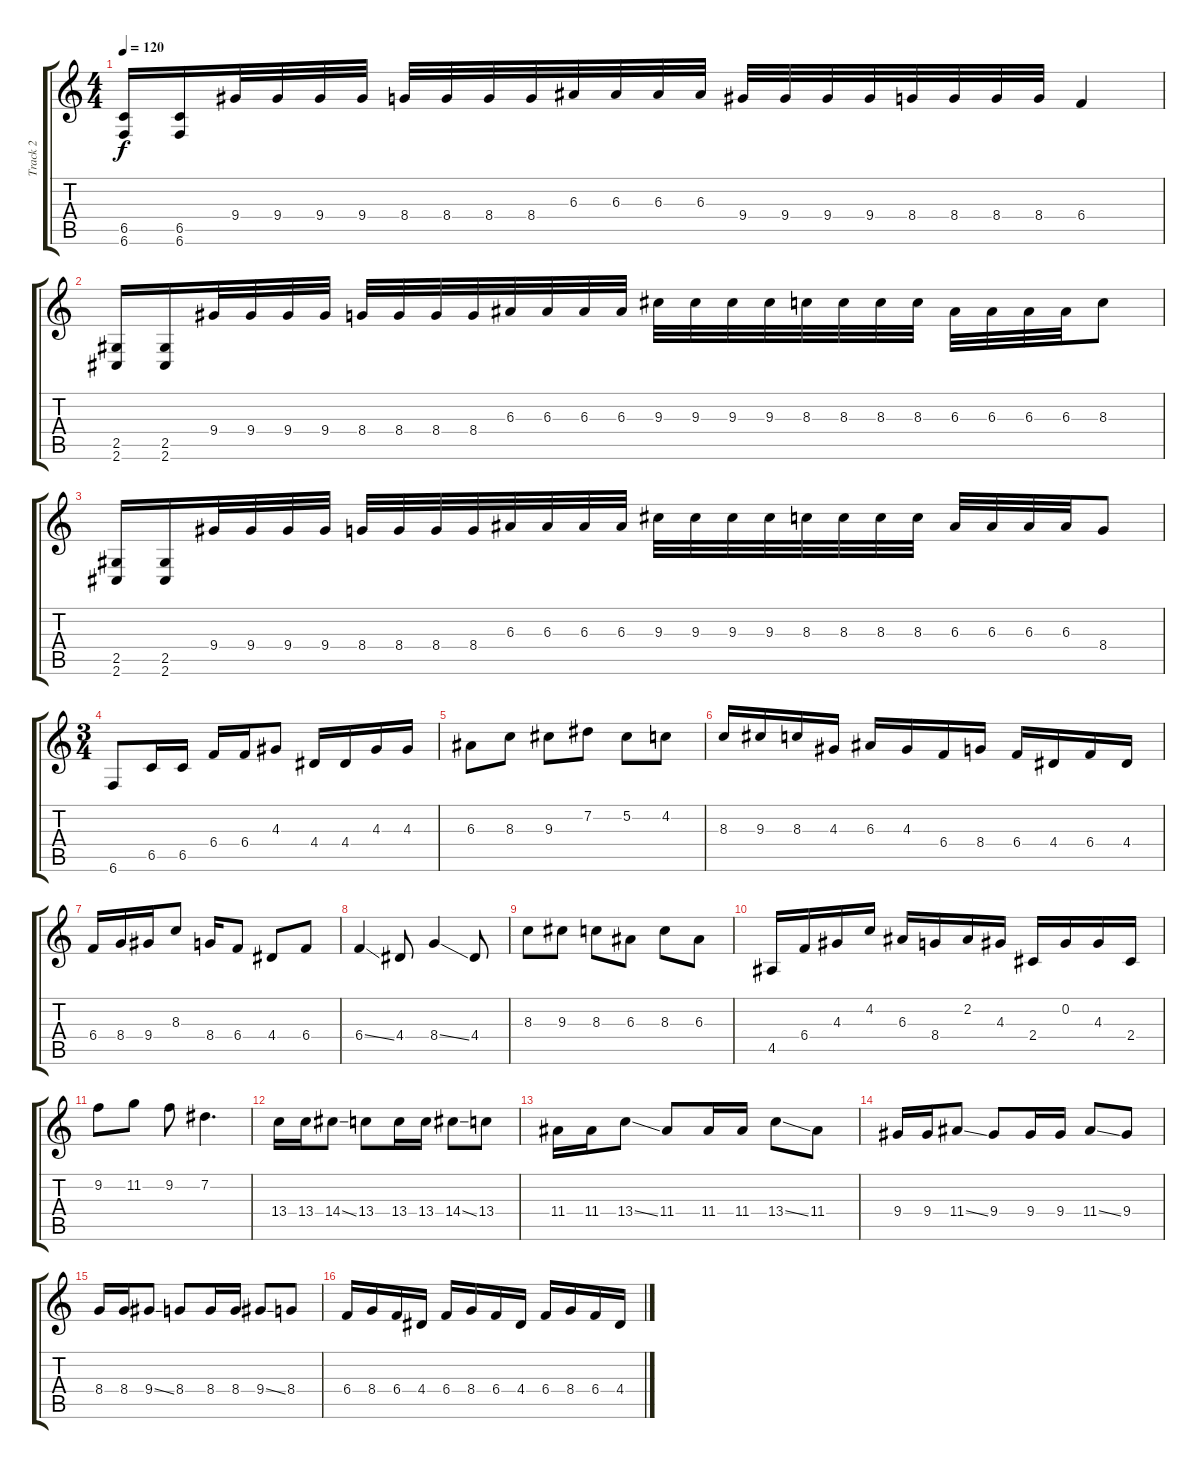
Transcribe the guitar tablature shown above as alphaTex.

\track ("Track 2" "Track 2") {instrument distortionguitar}
\staff {score tabs}
\tuning (Db4 Ab3 E3 B2 Gb2 B1) {hide}
\ts (4 4)
\tempo 120
\clef g2
\ks c
(6.5 6.6).16{dy f} (6.5 6.6).16 9.4.32 9.4.32 9.4.32 9.4.32 8.4.32 8.4.32 8.4.32 8.4.32 6.3.32 6.3.32 6.3.32 6.3.32 9.4.32 9.4.32 9.4.32 9.4.32 8.4.32 8.4.32 8.4.32 8.4.32 6.4.4 |
(2.5 2.6).16 (2.5 2.6).16 9.4.32 9.4.32 9.4.32 9.4.32 8.4.32 8.4.32 8.4.32 8.4.32 6.3.32 6.3.32 6.3.32 6.3.32 9.3.32 9.3.32 9.3.32 9.3.32 8.3.32 8.3.32 8.3.32 8.3.32 6.3.32 6.3.32 6.3.32 6.3.32 8.3.8 |
(2.5 2.6).16 (2.5 2.6).16 9.4.32 9.4.32 9.4.32 9.4.32 8.4.32 8.4.32 8.4.32 8.4.32 6.3.32 6.3.32 6.3.32 6.3.32 9.3.32 9.3.32 9.3.32 9.3.32 8.3.32 8.3.32 8.3.32 8.3.32 6.3.32 6.3.32 6.3.32 6.3.32 8.4.8 |
\ts (3 4)
6.6.8 6.5.16 6.5.16 6.4.16 6.4.16 4.3.8 4.4.16 4.4.16 4.3.16 4.3.16 |
6.3.8 8.3.8 9.3.8 7.2.8 5.2.8 4.2.8 |
8.3.16 9.3.16 8.3.16 4.3.16 6.3.16 4.3.16 6.4.16 8.4.16 6.4.16 4.4.16 6.4.16 4.4.16 |
6.4.16 8.4.16 9.4.16 8.3.8 8.4.16 6.4.8 4.4.8 6.4.8 |
6.4{ss}.4 4.4.8 8.4{ss}.4 4.4.8 |
8.3.8 9.3.8 8.3.8 6.3.8 8.3.8 6.3.8 |
4.5.16 6.4.16 4.3.16 4.2.16 6.3.16 8.4.16 2.2.16 4.3.16 2.4.16 0.2.16 4.3.16 2.4.16 |
9.2.8 11.2.8 9.2.8 7.2.4{d} |
13.4.16 13.4.16 14.4{ss}.8 13.4.8 13.4.16 13.4.16 14.4{ss}.8 13.4.8 |
11.4.16 11.4.16 13.4{ss}.8 11.4.8 11.4.16 11.4.16 13.4{ss}.8 11.4.8 |
9.4.16 9.4.16 11.4{ss}.8 9.4.8 9.4.16 9.4.16 11.4{ss}.8 9.4.8 |
8.4.16 8.4.16 9.4{ss}.8 8.4.8 8.4.16 8.4.16 9.4{ss}.8 8.4.8 |
6.4.16 8.4.16 6.4.16 4.4.16 6.4.16 8.4.16 6.4.16 4.4.16 6.4.16 8.4.16 6.4.16 4.4.16
